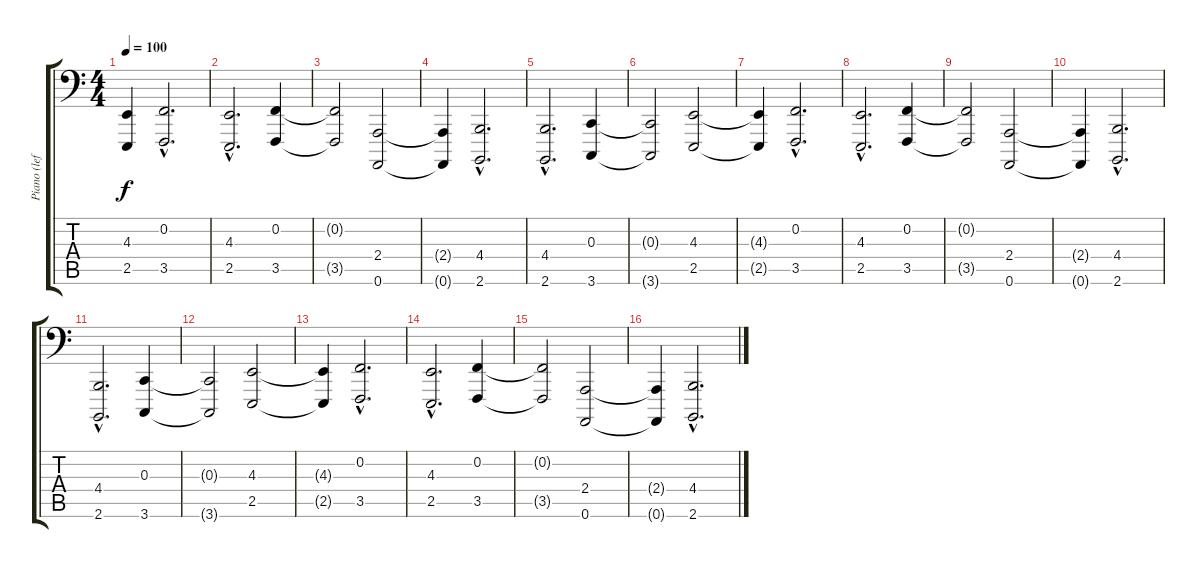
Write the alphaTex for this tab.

\track ("Piano (left hand)" "Piano (lef") {instrument acousticgrandpiano}
\staff {score tabs}
\tuning (Bb2 F2 C2 G1 D1 A0) {hide}
\ts (4 4)
\tempo 100
\clef f4
\ks c
(4.3{t} 2.5{t}).4{dy f} (0.2{hac} 3.5{hac}).2{d} |
(4.3{hac} 2.5{hac}).2{d} (0.2 3.5).4 |
(0.2{t} 3.5{t}).2 (2.4 0.6).2 |
(2.4{t} 0.6{t}).4 (4.4{hac} 2.6{hac}).2{d} |
(4.4{hac} 2.6{hac}).2{d} (0.3 3.6).4 |
(0.3{t} 3.6{t}).2 (4.3 2.5).2 |
(4.3{t} 2.5{t}).4 (0.2{hac} 3.5{hac}).2{d} |
(4.3{hac} 2.5{hac}).2{d} (0.2 3.5).4 |
(0.2{t} 3.5{t}).2 (2.4 0.6).2 |
(2.4{t} 0.6{t}).4 (4.4{hac} 2.6{hac}).2{d} |
(4.4{hac} 2.6{hac}).2{d} (0.3 3.6).4 |
(0.3{t} 3.6{t}).2 (4.3 2.5).2 |
(4.3{t} 2.5{t}).4 (0.2{hac} 3.5{hac}).2{d} |
(4.3{hac} 2.5{hac}).2{d} (0.2 3.5).4 |
(0.2{t} 3.5{t}).2 (2.4 0.6).2 |
(2.4{t} 0.6{t}).4 (4.4{hac} 2.6{hac}).2{d}
